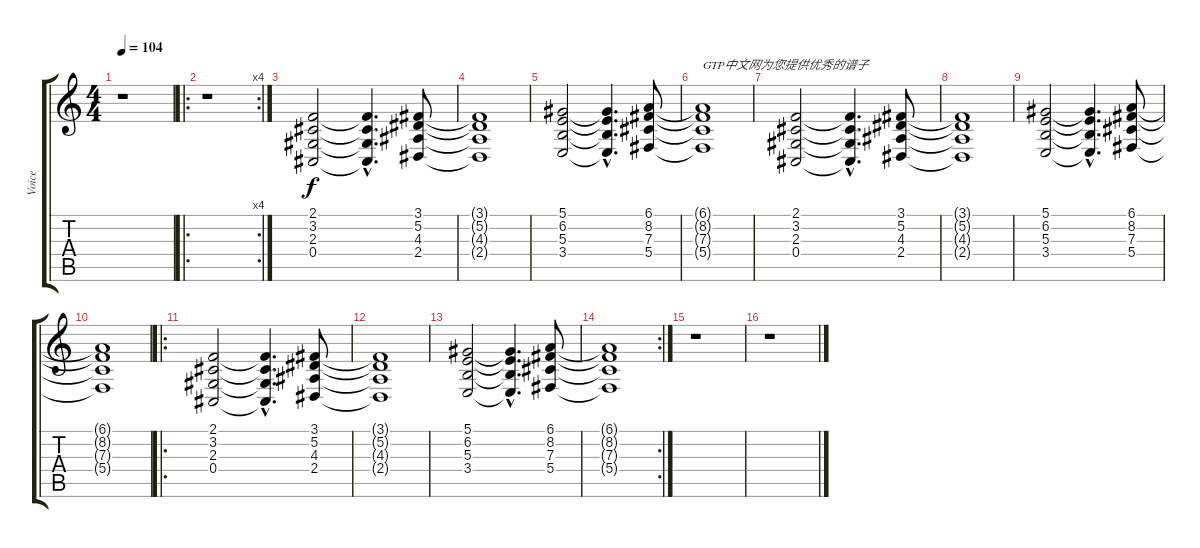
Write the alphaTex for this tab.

\track ("Voice" "Voice") {instrument lead6voice}
\staff {score tabs}
\tuning (Eb4 Bb3 Gb3 Db3 Ab2 Db2) {hide}
\ts (4 4)
\tempo 104
\clef g2
\ks c
r.1{dy f instrument lead6voice} |
\ro
\rc 4
r.1 |
(2.1 3.2 2.3 0.4).2 (2.1{hac t} 3.2{hac t} 2.3{hac t} 0.4{hac t}).4{d} (3.1 5.2 4.3 2.4).8 |
(3.1{t} 5.2{t} 4.3{t} 2.4{t}).1 |
(5.1 6.2 5.3 3.4).2 (5.1{hac t} 6.2{hac t} 5.3{hac t} 3.4{hac t}).4{d} (6.1 8.2 7.3 5.4).8 |
(6.1{t} 8.2{t} 7.3{t} 5.4{t}).1{txt "GTP中文网为您提供优秀的谱子"} |
(2.1 3.2 2.3 0.4).2 (2.1{hac t} 3.2{hac t} 2.3{hac t} 0.4{hac t}).4{d} (3.1 5.2 4.3 2.4).8 |
(3.1{t} 5.2{t} 4.3{t} 2.4{t}).1 |
(5.1 6.2 5.3 3.4).2 (5.1{hac t} 6.2{hac t} 5.3{hac t} 3.4{hac t}).4{d} (6.1 8.2 7.3 5.4).8 |
(6.1{t} 8.2{t} 7.3{t} 5.4{t}).1 |
\ro
(2.1 3.2 2.3 0.4).2 (2.1{hac t} 3.2{hac t} 2.3{hac t} 0.4{hac t}).4{d} (3.1 5.2 4.3 2.4).8 |
(3.1{t} 5.2{t} 4.3{t} 2.4{t}).1 |
(5.1 6.2 5.3 3.4).2 (5.1{hac t} 6.2{hac t} 5.3{hac t} 3.4{hac t}).4{d} (6.1 8.2 7.3 5.4).8 |
\rc 2
(6.1{t} 8.2{t} 7.3{t} 5.4{t}).1 |
r.1 |
r.1
